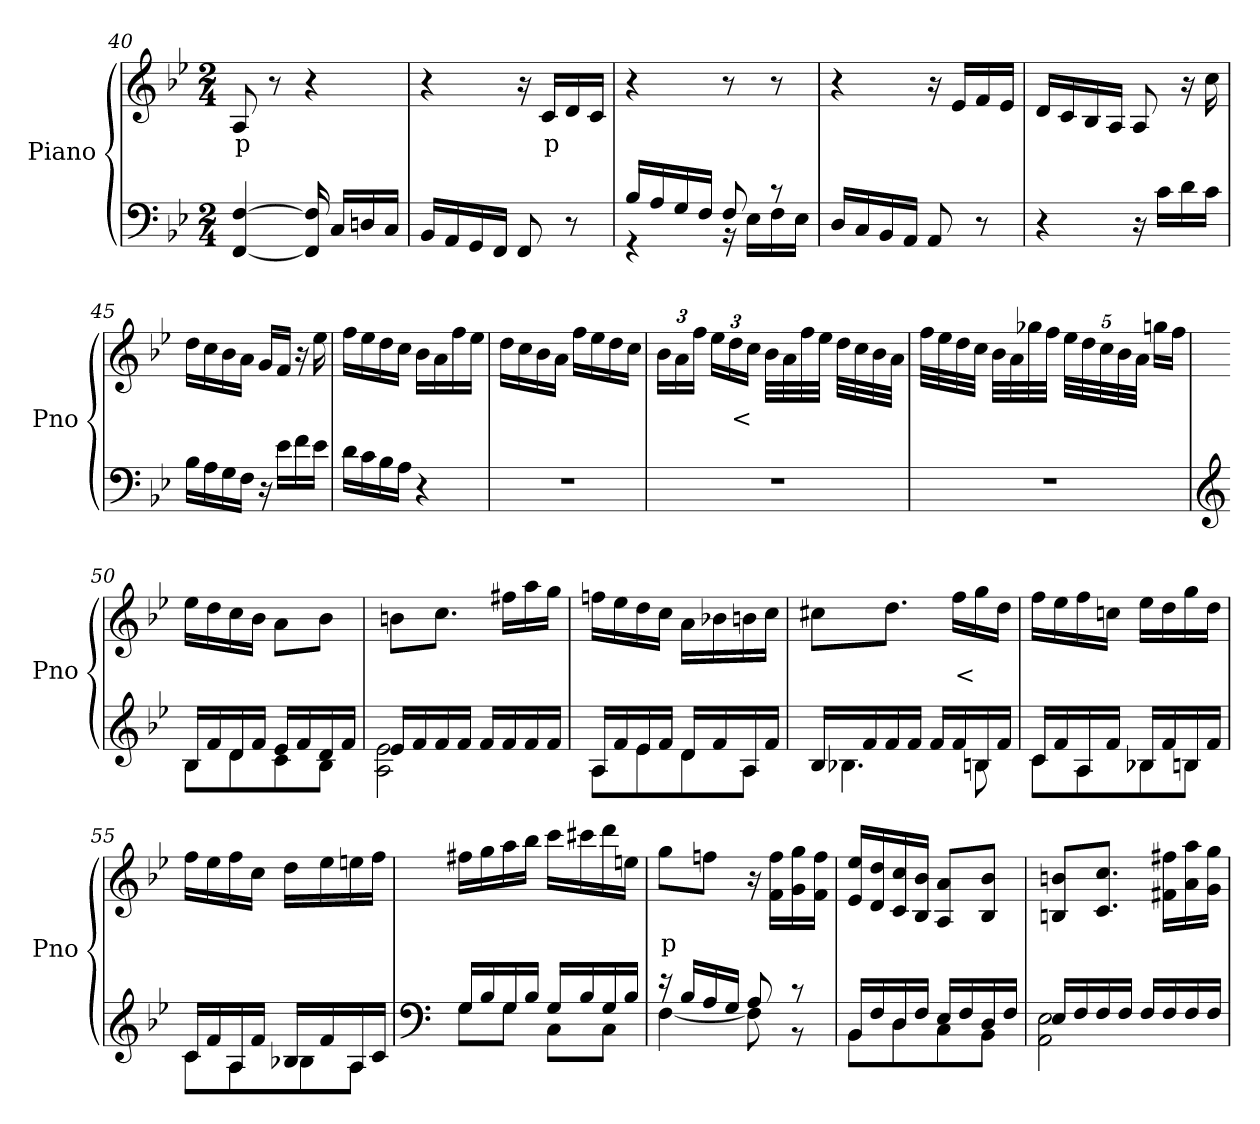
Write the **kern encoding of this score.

**kern	**kern	**text
*part2	*part1	*part1
*staff2	*staff1	*staff1
*I"Piano	*I"Piano	*
*I'Pno	*I'Pno	*
*clefF4	*clefG2	*
*k[b-e-]	*k[b-e-]	*
*B-:	*B-:	*
*M2/4	*M2/4	*
=40	=40	=40
!	!	!LO:LY:b
[4FF/ [4F/	8A/	p
.	8r	.
16FF/] 16F/]	4r	.
16C/LL	.	.
16Dn/	.	.
16C/JJ	.	.
=41	=41	=41
16BB-/LL	4r	.
16AA/	.	.
16GG/	.	.
16FF/JJ	.	.
8FF/	16r	.
!	!	!LO:LY:b
.	16c/LL	p
8r	16d/	.
.	16c/JJ	.
!!LO:LB:g=z
=42	=42	=42
*^	*	*
16B-/LL	4r	4r	.
16A/	.	.	.
16G/	.	.	.
16F/JJ	.	.	.
8F/	16r	8r	.
.	16E-\LL	.	.
8r	16F\	8r	.
.	16E-\JJ	.	.
*v	*v	*	*
=43	=43	=43
16D/LL	4r	.
16C/	.	.
16BB-/	.	.
16AA/JJ	.	.
8AA/	16r	.
.	16e-/LL	.
8r	16f/	.
.	16e-/JJ	.
=44	=44	=44
4r	16d/LL	.
.	16c/	.
.	16B-/	.
.	16A/JJ	.
16r	8A/	.
16c\LL	.	.
16d\	16r	.
16c\JJ	16cc\	.
=45	=45	=45
16B-\LL	16dd\LL	.
16A\	16cc\	.
16G\	16b-\	.
16F\JJ	16a\JJ	.
16r	16g/LL	.
16e-\LL	16f/JJ	.
16f\	16r	.
16e-\JJ	16ee-\	.
=46	=46	=46
16d\LL	16ff\LL	.
16c\	16ee-\	.
16B-\	16dd\	.
16A\JJ	16cc\JJ	.
4r	16b-\LL	.
.	16a\	.
.	16ff\	.
.	16ee-\JJ	.
=47	=47	=47
2r	16dd\LL	.
.	16cc\	.
.	16b-\	.
.	16a\JJ	.
.	16ff\LL	.
.	16ee-\	.
.	16dd\	.
.	16cc\JJ	.
!!LO:PB:g=z
=48	=48	=48
*	*Xbrackettup	*
2r	24b-\LL	.
.	24a\	.
.	24ff\JJ	.
.	24ee-\LL	.
!	!	!LO:LY:b
.	24dd\	<
.	24cc\JJ	.
.	32b-\LLL	.
.	32a\	.
.	32ff\	.
.	32ee-\JJJ	.
.	32dd\LLL	.
.	32cc\	.
.	32b-\	.
.	32a\JJJ	.
=49	=49	=49
2r	32ff\LLL	.
.	32ee-\	.
.	32dd\	.
.	32cc\JJJ	.
.	32b-\LLL	.
.	32a\	.
.	32gg-X\	.
.	32ff\JJJ	.
.	40ee-\LLL	.
.	40dd\	.
.	40cc\	.
.	40b-\	.
.	40a\JJJ	.
.	16ggn\LL	.
.	16ff\JJ	.
=50	=50	=50
*clefG2	*	*
*^	*	*
16B-/LL	8B-\L	16ee-\LL	.
16f/	.	16dd\	.
16d/	8d\	16cc\	.
16f/JJ	.	16b-\JJ	.
16e-/LL	8c\	8a\L	.
16f/	.	.	.
16d/	8B-\J	8b-\J	.
16f/JJ	.	.	.
=51	=51	=51	=51
16e-/LL	2A\ 2e-\	8bn\L	.
16f/	.	.	.
16f/	.	8.cc\J	.
16f/JJ	.	.	.
16f/LL	.	.	.
16f/	.	16ff#X\LL	.
16f/	.	16aa\	.
16f/JJ	.	16gg\JJ	.
=52	=52	=52	=52
16A/LL	8A\L	16ffn\LL	.
16f/	.	16ee-\	.
16e-/	8e-\	16dd\	.
16f/JJ	.	16cc\JJ	.
16d/LL	8d\	16a\LL	.
16f/	.	16b-X\	.
16A/	8A\J	16bn\	.
16f/JJ	.	16cc\JJ	.
!!LO:LB:g=z
=53	=53	=53	=53
16B-/LL	4.B-X\	8cc#X\L	.
16f/	.	.	.
16f/	.	8.dd\J	.
16f/JJ	.	.	.
16f/LL	.	.	.
!	!	!	!LO:LY:b
16f/	.	16ff\LL	<
16Bn/	8B\	16gg\	.
16f/JJ	.	16dd\JJ	.
=54	=54	=54	=54
16c/LL	8c\L	16ff\LL	.
16f/	.	16ee-\	.
16A/	8A\	16ff\	.
16f/JJ	.	16ccn\JJ	.
16B-X/LL	8B-X\	16ee-\LL	.
16f/	.	16dd\	.
16Bn/	8B\J	16gg\	.
16f/JJ	.	16dd\JJ	.
=55	=55	=55	=55
16c/LL	8c\L	16ff\LL	.
16f/	.	16ee-\	.
16A/	8A\	16ff\	.
16f/JJ	.	16cc\JJ	.
16B-X/LL	8B-\	16dd\LL	.
16f/	.	16ee-\	.
16A/	8A\J	16een\	.
16c/JJ	.	16ff\JJ	.
=56	=56	=56	=56
*clefF4	*	*	*
16G/LL	8G\L	16ff#X\LL	.
16B-/	.	16gg\	.
16G/	8G\J	16aa\	.
16B-/JJ	.	16bb-\JJ	.
16G/LL	8C\L	16ccc\LL	.
16B-/	.	16ccc#X\	.
16G/	8C\J	16ddd\	.
16B-/JJ	.	16een\JJ	.
=57	=57	=57	=57
!	!	!	!LO:LY:b
16r	[4F\	8gg\L	p
16B-/LL	.	.	.
16A/	.	8ffn\J	.
16G/JJ	.	.	.
8A/	8F\]	16r	.
.	.	16f\ 16ff\LL	.
8r	8r	16g\ 16gg\	.
.	.	16f\ 16ff\JJ	.
!!LO:LB:g=z
=58	=58	=58	=58
16BB-/LL	8BB-\L	16e-/ 16ee-/LL	.
16F/	.	16d/ 16dd/	.
16D/	8D\	16c/ 16cc/	.
16F/JJ	.	16B-/ 16b-/JJ	.
16E-/LL	8C\	8A/ 8a/L	.
16F/	.	.	.
16D/	8BB-\J	8B-/ 8b-/J	.
16F/JJ	.	.	.
=59	=59	=59	=59
16E-/LL	2AA\ 2E-\	8Bn/ 8bn/L	.
16F/	.	.	.
16F/	.	8.c/ 8.cc/J	.
16F/JJ	.	.	.
16F/LL	.	.	.
16F/	.	16f#X\ 16ff#X\LL	.
16F/	.	16a\ 16aa\	.
16F/JJ	.	16g\ 16gg\JJ	.
*v	*v	*	*
=	=	=
*-	*-	*-
